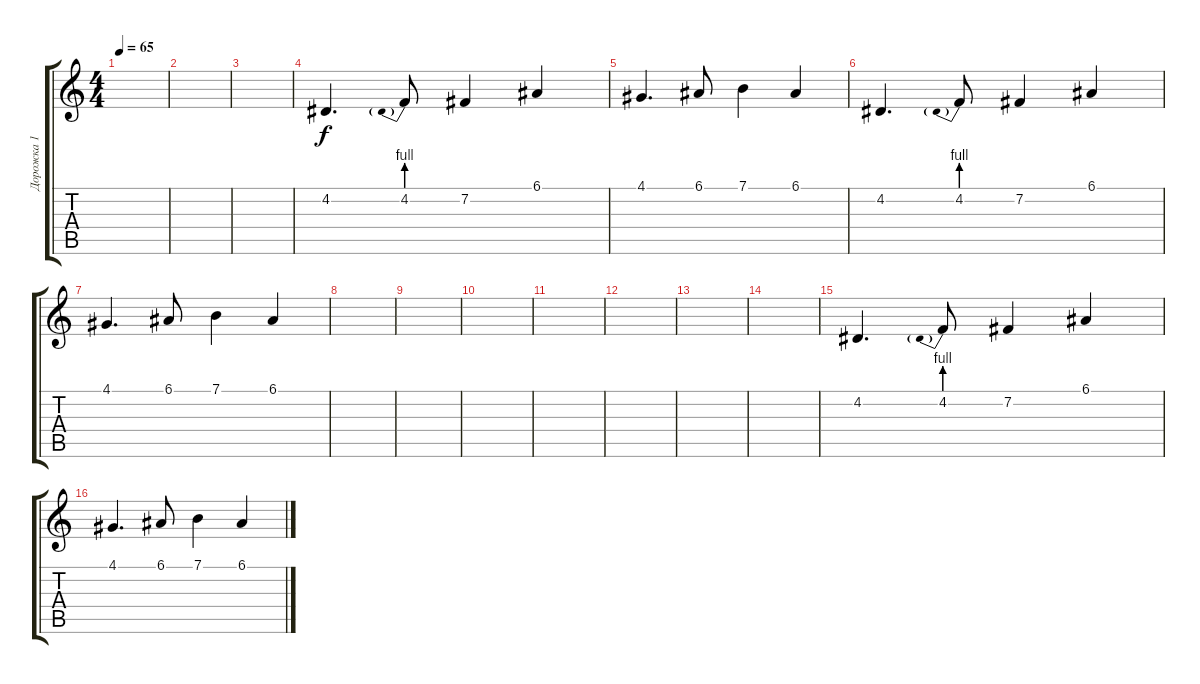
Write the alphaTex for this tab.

\track ("Дорожка 1" "Дорожка 1") {instrument pad6metallic}
\staff {score tabs}
\tuning (E4 B3 G3 D3 A2 E2) {hide}
\ts (4 4)
\tempo 65
\clef g2
\ks c
|
|
|
4.2.4{d} 4.2{be (prebend 0 4 60 4)}.8 7.2.4 6.1.4 |
4.1.4{d} 6.1.8 7.1.4 6.1.4 |
4.2.4{d} 4.2{be (prebend 0 4 60 4)}.8 7.2.4 6.1.4 |
4.1.4{d} 6.1.8 7.1.4 6.1.4 |
|
|
|
|
|
|
|
4.2.4{d} 4.2{be (prebend 0 4 60 4)}.8 7.2.4 6.1.4 |
4.1.4{d} 6.1.8 7.1.4 6.1.4
